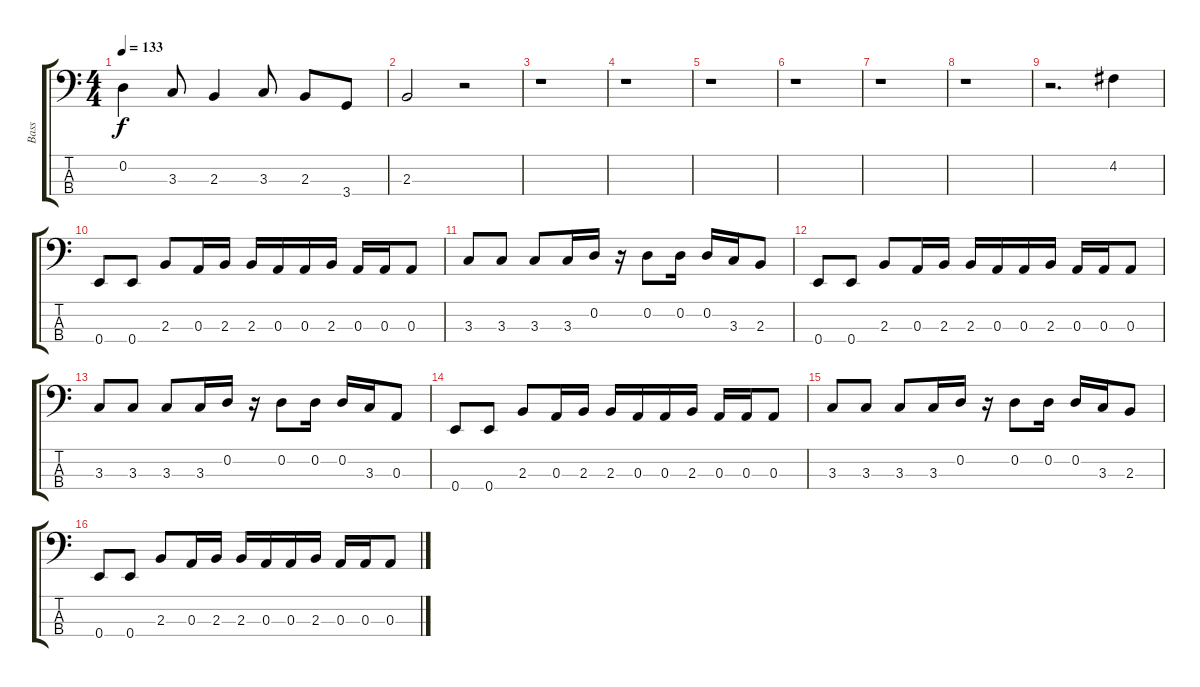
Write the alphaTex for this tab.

\track ("Bass" "Bass") {instrument electricbasspick}
\staff {score tabs}
\tuning (G2 D2 A1 E1) {hide}
\ts (4 4)
\tempo 133
\clef f4
\ks c
0.2.4{dy f} 3.3.8 2.3.4 3.3.8 2.3.8 3.4.8 |
2.3.2 r.2 |
r.1 |
r.1 |
r.1 |
r.1 |
r.1 |
r.1 |
r.2{d} 4.2.4 |
0.4.8 0.4.8 2.3.8 0.3.16 2.3.16 2.3.16 0.3.16 0.3.16 2.3.16 0.3.16 0.3.16 0.3.8 |
3.3.8 3.3.8 3.3.8 3.3.16 0.2.16 r.16 0.2.8 0.2.16 0.2.16 3.3.16 2.3.8 |
0.4.8 0.4.8 2.3.8 0.3.16 2.3.16 2.3.16 0.3.16 0.3.16 2.3.16 0.3.16 0.3.16 0.3.8 |
3.3.8 3.3.8 3.3.8 3.3.16 0.2.16 r.16 0.2.8 0.2.16 0.2.16 3.3.16 0.3.8 |
0.4.8 0.4.8 2.3.8 0.3.16 2.3.16 2.3.16 0.3.16 0.3.16 2.3.16 0.3.16 0.3.16 0.3.8 |
3.3.8 3.3.8 3.3.8 3.3.16 0.2.16 r.16 0.2.8 0.2.16 0.2.16 3.3.16 2.3.8 |
0.4.8 0.4.8 2.3.8 0.3.16 2.3.16 2.3.16 0.3.16 0.3.16 2.3.16 0.3.16 0.3.16 0.3.8
